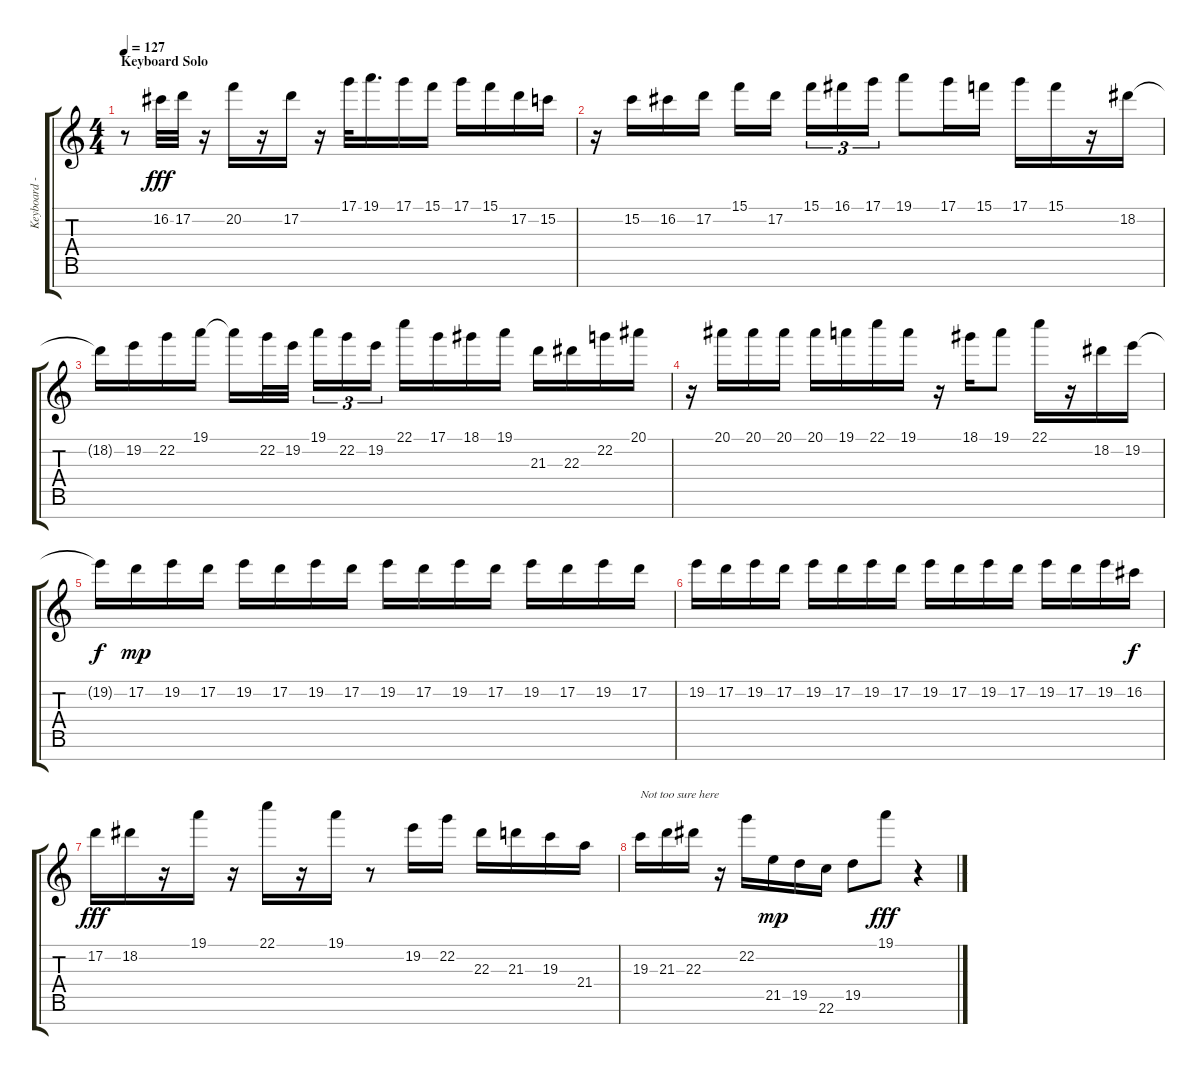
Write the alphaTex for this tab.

\track ("Keyboard - Organ" "Keyboard -") {instrument percussiveorgan}
\staff {score tabs}
\tuning (D5 A4 F4 C4 G3 D3 A2) {hide}
\ts (4 4)
\section ("" "Keyboard Solo")
\tempo 127
\clef g2
\ks c
r.8{dy fff} 16.2.32 17.2.32 r.16 20.2.16 r.16 17.2.16 r.16 17.1.32 19.1.16{d} 17.1.16 15.1.16 17.1.16 15.1.16 17.2.16 15.2.16 |
r.16 15.2.16 16.2.16 17.2.16 15.1.16 17.2.16{beam splitsecondary} 15.1.16{tu (3 2)} 16.1.16{tu (3 2)} 17.1.16{tu (3 2)} 19.1.8 17.1.16 15.1.16 17.1.16 15.1.16 r.16 18.2.16 |
18.2{t}.16 19.2.16 22.2.16 19.1.16 19.1{t}.16 22.2.32 19.2.32{beam splitsecondary} 19.1.16{tu (3 2)} 22.2.16{tu (3 2)} 19.2.16{tu (3 2)} 22.1.16 17.1.16 18.1.16 19.1.16 21.3.16 22.3.16 22.2.16 20.1.16 |
r.16 20.1.16 20.1.16 20.1.16 20.1.16 19.1.16 22.1.16 19.1.16 r.16 18.1.16 19.1.8 22.1.16 r.16 18.2.16 19.2.16 |
19.2{t}.16{dy f} 17.2.16{dy mp} 19.2.16 17.2.16 19.2.16 17.2.16 19.2.16 17.2.16 19.2.16 17.2.16 19.2.16 17.2.16 19.2.16 17.2.16 19.2.16 17.2.16 |
19.2.16 17.2.16 19.2.16 17.2.16 19.2.16 17.2.16 19.2.16 17.2.16 19.2.16 17.2.16 19.2.16 17.2.16 19.2.16 17.2.16 19.2.16 16.2.16{dy f} |
17.2.16{dy fff} 18.2.16 r.16 19.1.16 r.16 22.1.16 r.16 19.1.16 r.8 19.2.16 22.2.16 22.3.16 21.3.16 19.3.16 21.4.16 |
19.3.16{txt "Not too sure here"} 21.3.16 22.3.16 r.16 22.2.16 21.5.16{dy mp} 19.5.16 22.6.16 19.5.8 19.1.8{dy fff} r.4
